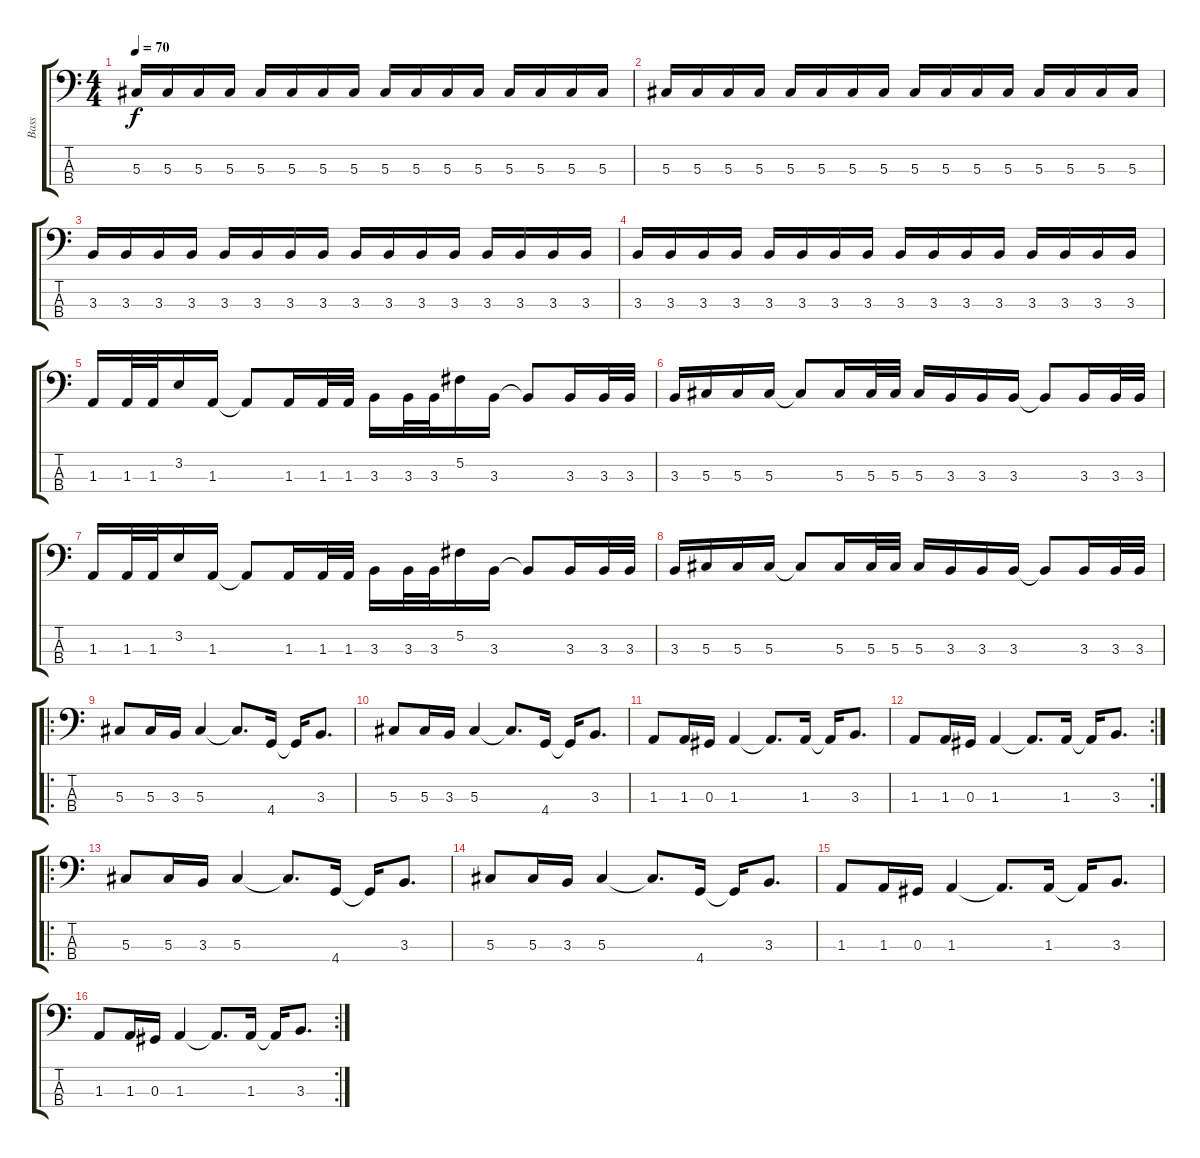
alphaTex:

\track ("Bass" "Bass") {instrument electricbassfinger}
\staff {score tabs}
\tuning (Gb2 Db2 Ab1 Eb1) {hide}
\ts (4 4)
\tempo 70
\clef f4
\ks c
5.3.16{dy f} 5.3.16 5.3.16 5.3.16 5.3.16 5.3.16 5.3.16 5.3.16 5.3.16 5.3.16 5.3.16 5.3.16 5.3.16 5.3.16 5.3.16 5.3.16 |
5.3.16 5.3.16 5.3.16 5.3.16 5.3.16 5.3.16 5.3.16 5.3.16 5.3.16 5.3.16 5.3.16 5.3.16 5.3.16 5.3.16 5.3.16 5.3.16 |
3.3.16 3.3.16 3.3.16 3.3.16 3.3.16 3.3.16 3.3.16 3.3.16 3.3.16 3.3.16 3.3.16 3.3.16 3.3.16 3.3.16 3.3.16 3.3.16 |
3.3.16 3.3.16 3.3.16 3.3.16 3.3.16 3.3.16 3.3.16 3.3.16 3.3.16 3.3.16 3.3.16 3.3.16 3.3.16 3.3.16 3.3.16 3.3.16 |
1.3.16 1.3.32 1.3.32 3.2.16 1.3.16 1.3{t}.8 1.3.16 1.3.32 1.3.32 3.3.16 3.3.32 3.3.32 5.2.16 3.3.16 3.3{t}.8 3.3.16 3.3.32 3.3.32 |
3.3.16 5.3.16 5.3.16 5.3.16 5.3{t}.8 5.3.16 5.3.32 5.3.32 5.3.16 3.3.16 3.3.16 3.3.16 3.3{t}.8 3.3.16 3.3.32 3.3.32 |
1.3.16 1.3.32 1.3.32 3.2.16 1.3.16 1.3{t}.8 1.3.16 1.3.32 1.3.32 3.3.16 3.3.32 3.3.32 5.2.16 3.3.16 3.3{t}.8 3.3.16 3.3.32 3.3.32 |
3.3.16 5.3.16 5.3.16 5.3.16 5.3{t}.8 5.3.16 5.3.32 5.3.32 5.3.16 3.3.16 3.3.16 3.3.16 3.3{t}.8 3.3.16 3.3.32 3.3.32 |
\ro
5.3.8 5.3.16 3.3.16 5.3.4 5.3{t}.8{d} 4.4.16 4.4{t}.16 3.3.8{d} |
5.3.8 5.3.16 3.3.16 5.3.4 5.3{t}.8{d} 4.4.16 4.4{t}.16 3.3.8{d} |
1.3.8 1.3.16 0.3.16 1.3.4 1.3{t}.8{d} 1.3.16 1.3{t}.16 3.3.8{d} |
\rc 2
1.3.8 1.3.16 0.3.16 1.3.4 1.3{t}.8{d} 1.3.16 1.3{t}.16 3.3.8{d} |
\ro
5.3.8 5.3.16 3.3.16 5.3.4 5.3{t}.8{d} 4.4.16 4.4{t}.16 3.3.8{d} |
5.3.8 5.3.16 3.3.16 5.3.4 5.3{t}.8{d} 4.4.16 4.4{t}.16 3.3.8{d} |
1.3.8 1.3.16 0.3.16 1.3.4 1.3{t}.8{d} 1.3.16 1.3{t}.16 3.3.8{d} |
\rc 2
1.3.8 1.3.16 0.3.16 1.3.4 1.3{t}.8{d} 1.3.16 1.3{t}.16 3.3.8{d}
